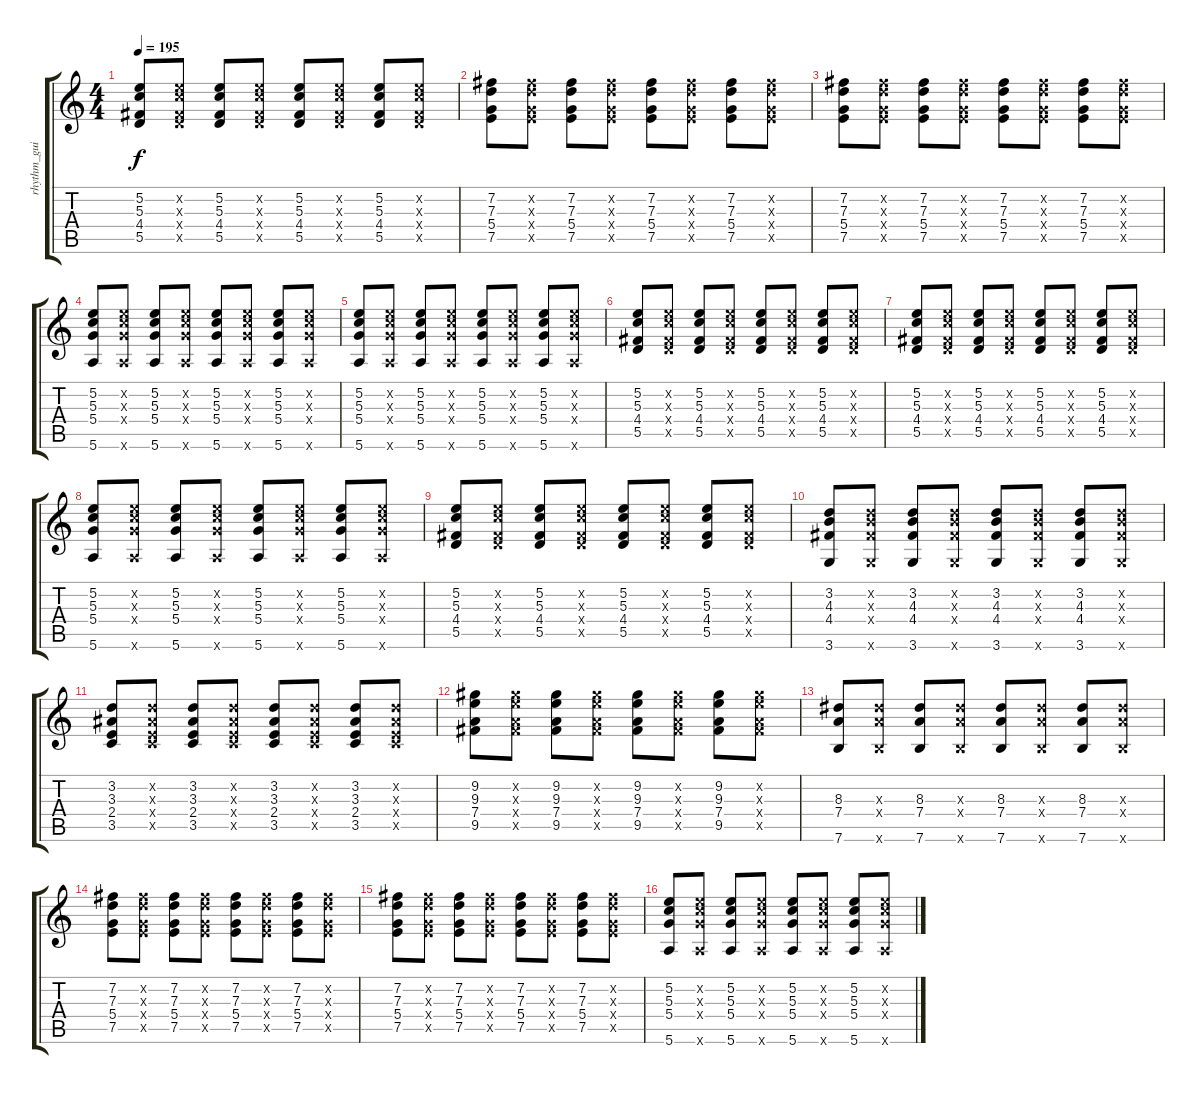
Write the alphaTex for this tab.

\track ("rhythm_guitar" "rhythm_gui") {instrument acousticguitarnylon}
\staff {score tabs}
\tuning (E4 B3 G3 D3 A2 E2) {hide}
\ts (4 4)
\tempo 195
\clef g2
\ks c
(5.2 5.3 4.4 5.5).8{dy f} (5.2{x} 5.3{x} 4.4{x} 5.5{x}).8 (5.2 5.3 4.4 5.5).8 (5.2{x} 5.3{x} 4.4{x} 5.5{x}).8 (5.2 5.3 4.4 5.5).8 (5.2{x} 5.3{x} 4.4{x} 5.5{x}).8 (5.2 5.3 4.4 5.5).8 (5.2{x} 5.3{x} 4.4{x} 5.5{x}).8 |
(7.2 7.3 5.4 7.5).8 (7.2{x} 7.3{x} 5.4{x} 7.5{x}).8 (7.2 7.3 5.4 7.5).8 (7.2{x} 7.3{x} 5.4{x} 7.5{x}).8 (7.2 7.3 5.4 7.5).8 (7.2{x} 7.3{x} 5.4{x} 7.5{x}).8 (7.2 7.3 5.4 7.5).8 (7.2{x} 7.3{x} 5.4{x} 7.5{x}).8 |
(7.2 7.3 5.4 7.5).8 (7.2{x} 7.3{x} 5.4{x} 7.5{x}).8 (7.2 7.3 5.4 7.5).8 (7.2{x} 7.3{x} 5.4{x} 7.5{x}).8 (7.2 7.3 5.4 7.5).8 (7.2{x} 7.3{x} 5.4{x} 7.5{x}).8 (7.2 7.3 5.4 7.5).8 (7.2{x} 7.3{x} 5.4{x} 7.5{x}).8 |
(5.2 5.3 5.4 5.6).8 (5.2{x} 5.3{x} 5.4{x} 5.6{x}).8 (5.2 5.3 5.4 5.6).8 (5.2{x} 5.3{x} 5.4{x} 5.6{x}).8 (5.2 5.3 5.4 5.6).8 (5.2{x} 5.3{x} 5.4{x} 5.6{x}).8 (5.2 5.3 5.4 5.6).8 (5.2{x} 5.3{x} 5.4{x} 5.6{x}).8 |
(5.2 5.3 5.4 5.6).8 (5.2{x} 5.3{x} 5.4{x} 5.6{x}).8 (5.2 5.3 5.4 5.6).8 (5.2{x} 5.3{x} 5.4{x} 5.6{x}).8 (5.2 5.3 5.4 5.6).8 (5.2{x} 5.3{x} 5.4{x} 5.6{x}).8 (5.2 5.3 5.4 5.6).8 (5.2{x} 5.3{x} 5.4{x} 5.6{x}).8 |
(5.2 5.3 4.4 5.5).8 (5.2{x} 5.3{x} 4.4{x} 5.5{x}).8 (5.2 5.3 4.4 5.5).8 (5.2{x} 5.3{x} 4.4{x} 5.5{x}).8 (5.2 5.3 4.4 5.5).8 (5.2{x} 5.3{x} 4.4{x} 5.5{x}).8 (5.2 5.3 4.4 5.5).8 (5.2{x} 5.3{x} 4.4{x} 5.5{x}).8 |
(5.2 5.3 4.4 5.5).8 (5.2{x} 5.3{x} 4.4{x} 5.5{x}).8 (5.2 5.3 4.4 5.5).8 (5.2{x} 5.3{x} 4.4{x} 5.5{x}).8 (5.2 5.3 4.4 5.5).8 (5.2{x} 5.3{x} 4.4{x} 5.5{x}).8 (5.2 5.3 4.4 5.5).8 (5.2{x} 5.3{x} 4.4{x} 5.5{x}).8 |
(5.2 5.3 5.4 5.6).8 (5.2{x} 5.3{x} 5.4{x} 5.6{x}).8 (5.2 5.3 5.4 5.6).8 (5.2{x} 5.3{x} 5.4{x} 5.6{x}).8 (5.2 5.3 5.4 5.6).8 (5.2{x} 5.3{x} 5.4{x} 5.6{x}).8 (5.2 5.3 5.4 5.6).8 (5.2{x} 5.3{x} 5.4{x} 5.6{x}).8 |
(5.2 5.3 4.4 5.5).8 (5.2{x} 5.3{x} 4.4{x} 5.5{x}).8 (5.2 5.3 4.4 5.5).8 (5.2{x} 5.3{x} 4.4{x} 5.5{x}).8 (5.2 5.3 4.4 5.5).8 (5.2{x} 5.3{x} 4.4{x} 5.5{x}).8 (5.2 5.3 4.4 5.5).8 (5.2{x} 5.3{x} 4.4{x} 5.5{x}).8 |
(3.2 4.3 4.4 3.6).8 (3.2{x} 4.3{x} 4.4{x} 3.6{x}).8 (3.2 4.3 4.4 3.6).8 (3.2{x} 4.3{x} 4.4{x} 3.6{x}).8 (3.2 4.3 4.4 3.6).8 (3.2{x} 4.3{x} 4.4{x} 3.6{x}).8 (3.2 4.3 4.4 3.6).8 (3.2{x} 4.3{x} 4.4{x} 3.6{x}).8 |
(3.2 3.3 2.4 3.5).8 (3.2{x} 3.3{x} 2.4{x} 3.5{x}).8 (3.2 3.3 2.4 3.5).8 (3.2{x} 3.3{x} 2.4{x} 3.5{x}).8 (3.2 3.3 2.4 3.5).8 (3.2{x} 3.3{x} 2.4{x} 3.5{x}).8 (3.2 3.3 2.4 3.5).8 (3.2{x} 3.3{x} 2.4{x} 3.5{x}).8 |
(9.2 9.3 7.4 9.5).8 (9.2{x} 9.3{x} 7.4{x} 9.5{x}).8 (9.2 9.3 7.4 9.5).8 (9.2{x} 9.3{x} 7.4{x} 9.5{x}).8 (9.2 9.3 7.4 9.5).8 (9.2{x} 9.3{x} 7.4{x} 9.5{x}).8 (9.2 9.3 7.4 9.5).8 (9.2{x} 9.3{x} 7.4{x} 9.5{x}).8 |
(8.3 7.4 7.6).8 (8.3{x} 7.4{x} 7.6{x}).8 (8.3 7.4 7.6).8 (8.3{x} 7.4{x} 7.6{x}).8 (8.3 7.4 7.6).8 (8.3{x} 7.4{x} 7.6{x}).8 (8.3 7.4 7.6).8 (8.3{x} 7.4{x} 7.6{x}).8 |
(7.2 7.3 5.4 7.5).8 (7.2{x} 7.3{x} 5.4{x} 7.5{x}).8 (7.2 7.3 5.4 7.5).8 (7.2{x} 7.3{x} 5.4{x} 7.5{x}).8 (7.2 7.3 5.4 7.5).8 (7.2{x} 7.3{x} 5.4{x} 7.5{x}).8 (7.2 7.3 5.4 7.5).8 (7.2{x} 7.3{x} 5.4{x} 7.5{x}).8 |
(7.2 7.3 5.4 7.5).8 (7.2{x} 7.3{x} 5.4{x} 7.5{x}).8 (7.2 7.3 5.4 7.5).8 (7.2{x} 7.3{x} 5.4{x} 7.5{x}).8 (7.2 7.3 5.4 7.5).8 (7.2{x} 7.3{x} 5.4{x} 7.5{x}).8 (7.2 7.3 5.4 7.5).8 (7.2{x} 7.3{x} 5.4{x} 7.5{x}).8 |
(5.2 5.3 5.4 5.6).8 (5.2{x} 5.3{x} 5.4{x} 5.6{x}).8 (5.2 5.3 5.4 5.6).8 (5.2{x} 5.3{x} 5.4{x} 5.6{x}).8 (5.2 5.3 5.4 5.6).8 (5.2{x} 5.3{x} 5.4{x} 5.6{x}).8 (5.2 5.3 5.4 5.6).8 (5.2{x} 5.3{x} 5.4{x} 5.6{x}).8
